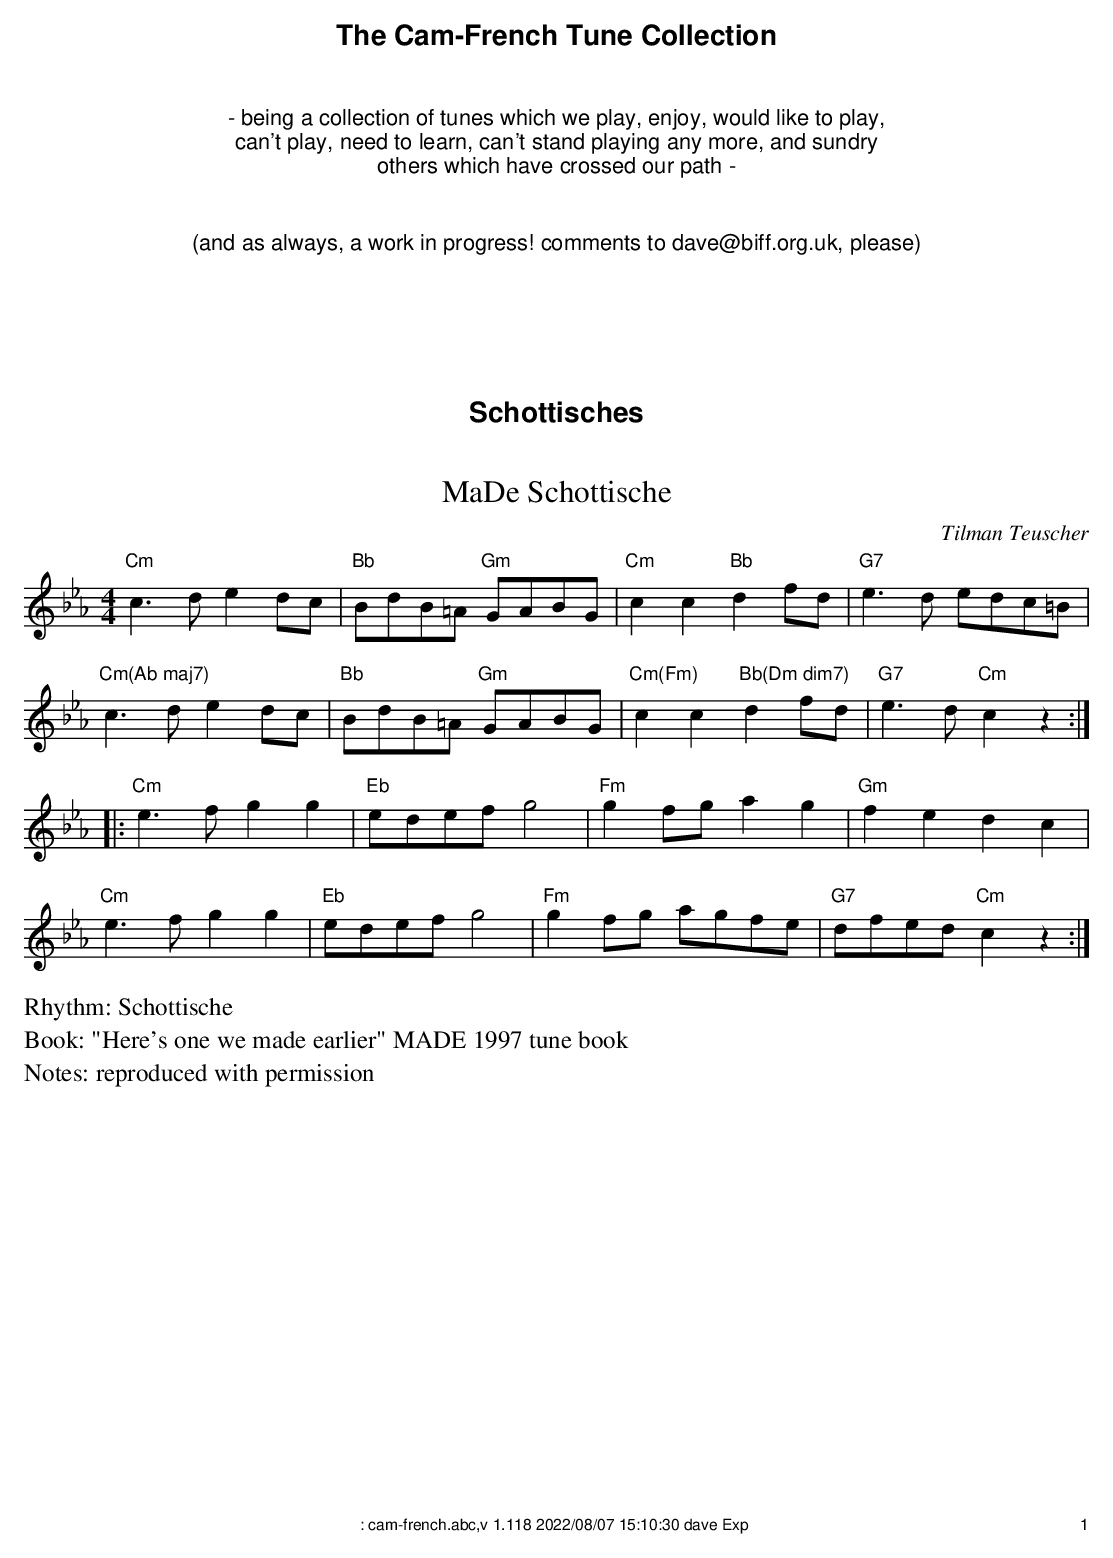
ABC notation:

X:1
T:MaDe Schottische
C:Tilman Teuscher
M:4/4
L:1/8
K:Cm
"Cm"c3d e2dc|"B\b"BdB=A "Gm"GABG|"Cm"c2c2 "B\b"d2fd|"G7"e3d edc=B|
"Cm(A\b maj7)"c3d e2dc|"B\b"BdB=A "Gm"GABG|"Cm(Fm)"c2c2 "B\b(Dm dim7)"d2fd|"G7"e3d "Cm"c2 z2:|
|:"Cm"e3f g2g2|"E\b"edef g4|"Fm"g2fg a2g2|"Gm"f2e2 d2c2|
"Cm"e3f g2g2|"E\b"edef g4|"Fm"g2fg agfe|"G7"dfed "Cm"c2z2:|
